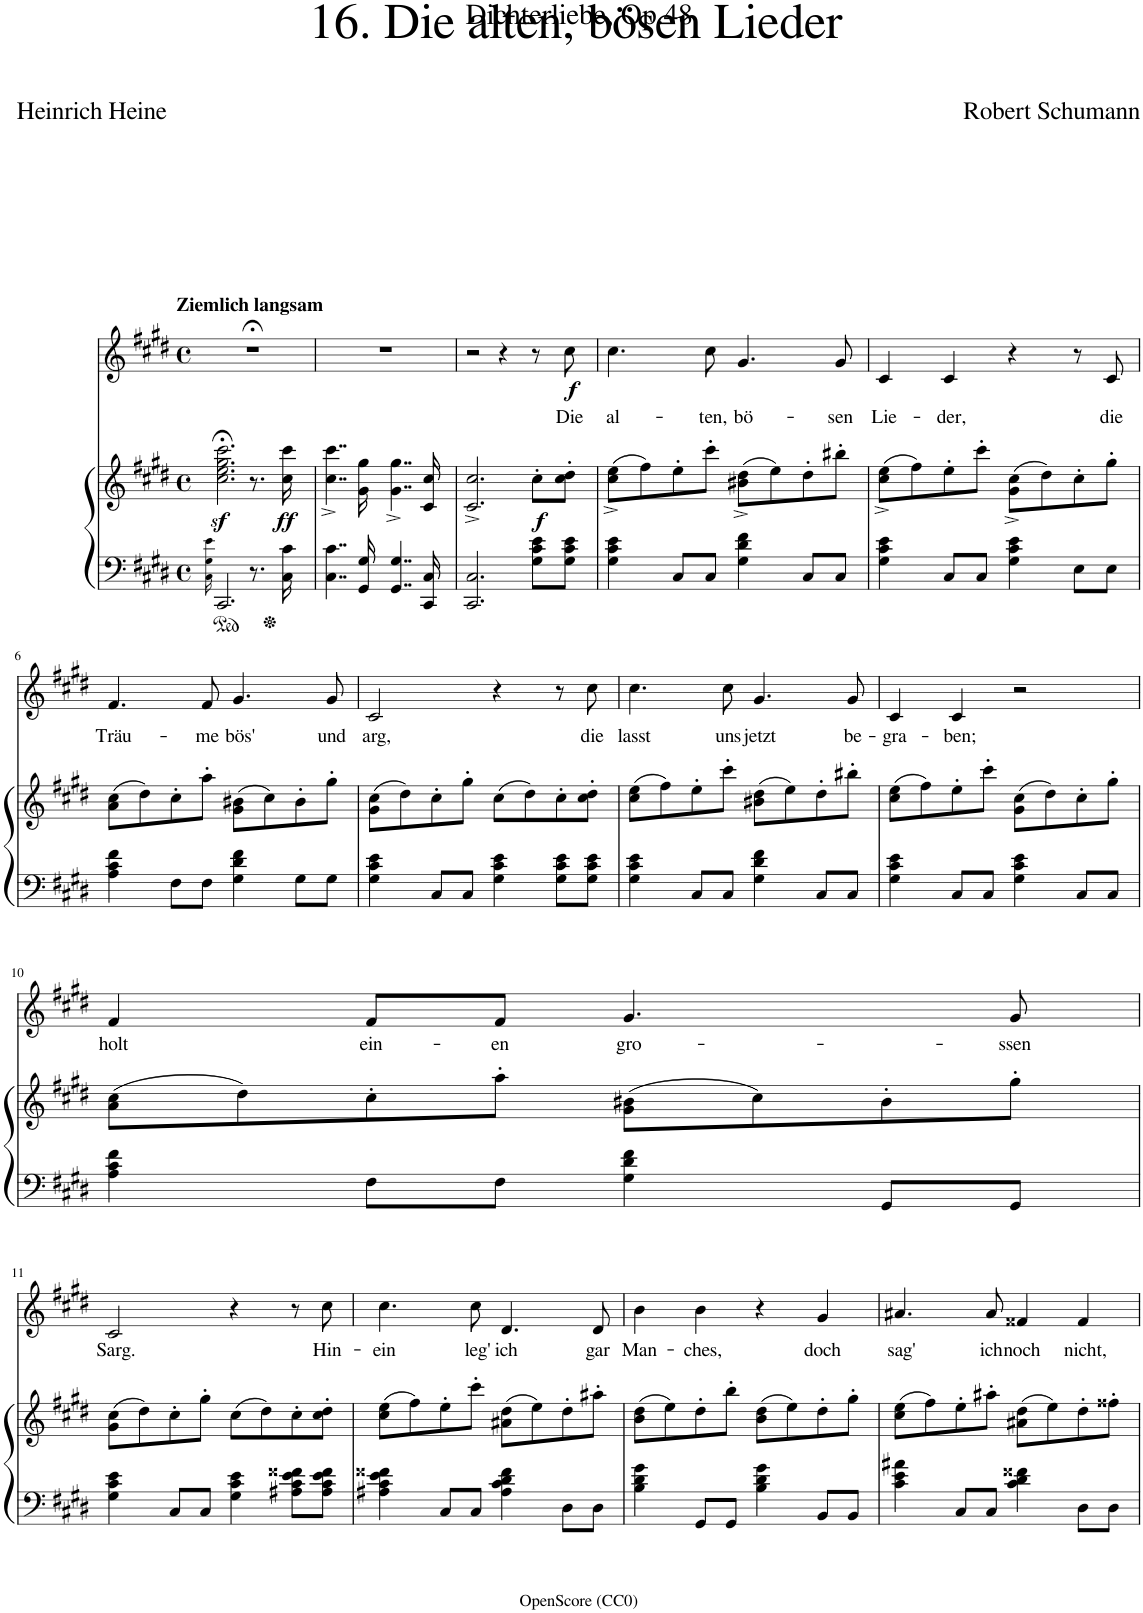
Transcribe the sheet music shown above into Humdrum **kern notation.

**kern	**kern	**dynam	**kern	**text	**dynam
*part2	*part2	*part2	*part1	*part1	*part1
*staff3	*staff2	*staff2/3	*staff1	*staff1	*staff1
*I"Piano	*	*	*I"Voice	*	*
*I'Pno	*	*	*	*	*
*clefF4	*clefG2	*	*clefG2	*	*
*k[f#c#g#d#]	*k[f#c#g#d#]	*	*k[f#c#g#d#]	*	*
*M4/4	*M4/4	*	*M4/4	*	*
*met(c)	*met(c)	*	*met(c)	*	*
=1	=1	=1	=1	=1	=1
16qC#\ 16qG#\ 16qe\	.	.	.	.	.
!	!	!	!LO:TX:a:B:t=Ziemlich langsam	!	!
2.CC#/	2.cc#\z<;< 2.ee\z<;< 2.gg#\z<;< 2.ccc#\z<;<	.	1r;<	.	.
8.r	8.r	.	.	.	.
!	!	!LO:DY:b	!	!	!
16C#\ 16c#\	16cc#\ 16ccc#\	ff	.	.	.
=2	=2	=2	=2	=2	=2
4..C#\ 4..c#\	4..cc#\^< 4..ccc#\^<	.	1r	.	.
16GG#/ 16G#/	16g#\ 16gg#\	.	.	.	.
4..GG#/ 4..G#/	4..g#\^< 4..gg#\^<	.	.	.	.
16CC#/ 16C#/	16c#/ 16cc#/	.	.	.	.
=3	=3	=3	=3	=3	=3
2.CC#/ 2.C#/	2.c#/^ 2.cc#/^	.	2r	.	.
.	.	.	4r	.	.
!	!	!LO:DY:b	!	!	!
8G#\ 8c#\ 8e\L	8cc#'\L	f	8r	.	.
!	!	!	!	!LO:LY:b	!LO:DY:b
8G#\ 8c#\ 8e\J	8cc#\' 8dd#\'J	.	8cc#\	Die	f
=4	=4	=4	=4	=4	=4
!	!	!	!	!LO:LY:b	!
4G#\ 4c#\ 4e\	(8cc#\^< 8ee\^<L	.	4.cc#\	al-	.
.	8ff#\)	.	.	.	.
8C#/L	8ee'\	.	.	.	.
!	!	!	!	!LO:LY:b	!
8C#/J	8ccc#'\J	.	8cc#\	-ten,	.
!	!	!	!	!LO:LY:b	!
4G#\ 4d#\ 4f#\	(8b#X\^< 8dd#\^<L	.	4.g#/	bö-	.
.	8ee\)	.	.	.	.
8C#/L	8dd#'\	.	.	.	.
!	!	!	!	!LO:LY:b	!
8C#/J	8bb#X'\J	.	8g#/	-sen	.
=5	=5	=5	=5	=5	=5
!	!	!	!	!LO:LY:b	!
4G#\ 4c#\ 4e\	(8cc#\^< 8ee\^<L	.	4c#/	Lie-	.
.	8ff#\)	.	.	.	.
!	!	!	!	!LO:LY:b	!
8C#/L	8ee'\	.	4c#/	-der,	.
8C#/J	8ccc#'\J	.	.	.	.
4G#\ 4c#\ 4e\	(8g#\^< 8cc#\^<L	.	4r	.	.
.	8dd#\)	.	.	.	.
8E\L	8cc#'\	.	8r	.	.
!	!	!	!	!LO:LY:b	!
8E\J	8gg#'\J	.	8c#/	die	.
!!LO:LB:g=z
=6	=6	=6	=6	=6	=6
!	!	!	!	!LO:LY:b	!
4A\ 4c#\ 4f#\	(8a\ 8cc#\L	.	4.f#/	Träu-	.
.	8dd#\)	.	.	.	.
8F#\L	8cc#'\	.	.	.	.
!	!	!	!	!LO:LY:b	!
8F#\J	8aa'\J	.	8f#/	-me	.
!	!	!	!	!LO:LY:b	!
4G#\ 4d#\ 4f#\	(8g#\ 8b#X\L	.	4.g#/	bös'	.
.	8cc#\)	.	.	.	.
8G#\L	8b#'\	.	.	.	.
!	!	!	!	!LO:LY:b	!
8G#\J	8gg#'\J	.	8g#/	und	.
=7	=7	=7	=7	=7	=7
!	!	!	!	!LO:LY:b	!
4G#\ 4c#\ 4e\	(8g#\ 8cc#\L	.	2c#/	arg,	.
.	8dd#\)	.	.	.	.
8C#/L	8cc#'\	.	.	.	.
8C#/J	8gg#'\J	.	.	.	.
4G#\ 4c#\ 4e\	(8cc#\L	.	4r	.	.
.	8dd#\)	.	.	.	.
8G#\ 8c#\ 8e\L	8cc#'\	.	8r	.	.
!	!	!	!	!LO:LY:b	!
8G#\ 8c#\ 8e\J	8cc#\' 8dd#\'J	.	8cc#\	die	.
=8	=8	=8	=8	=8	=8
!	!	!	!	!LO:LY:b	!
4G#\ 4c#\ 4e\	(8cc#\ 8ee\L	.	4.cc#\	lasst	.
.	8ff#\)	.	.	.	.
8C#/L	8ee'\	.	.	.	.
!	!	!	!	!LO:LY:b	!
8C#/J	8ccc#'\J	.	8cc#\	uns	.
!	!	!	!	!LO:LY:b	!
4G#\ 4d#\ 4f#\	(8b#X\ 8dd#\L	.	4.g#/	jetzt	.
.	8ee\)	.	.	.	.
8C#/L	8dd#'\	.	.	.	.
!	!	!	!	!LO:LY:b	!
8C#/J	8bb#X'\J	.	8g#/	be-	.
=9	=9	=9	=9	=9	=9
!	!	!	!	!LO:LY:b	!
4G#\ 4c#\ 4e\	(8cc#\ 8ee\L	.	4c#/	-gra-	.
.	8ff#\)	.	.	.	.
!	!	!	!	!LO:LY:b	!
8C#/L	8ee'\	.	4c#/	-ben;	.
8C#/J	8ccc#'\J	.	.	.	.
4G#\ 4c#\ 4e\	(8g#\ 8cc#\L	.	2r	.	.
.	8dd#\)	.	.	.	.
8C#/L	8cc#'\	.	.	.	.
8C#/J	8gg#'\J	.	.	.	.
!!LO:LB:g=z
=10	=10	=10	=10	=10	=10
!	!	!	!	!LO:LY:b	!
4A\ 4c#\ 4f#\	(8a\ 8cc#\L	.	4f#/	holt	.
.	8dd#\)	.	.	.	.
!	!	!	!	!LO:LY:b	!
8F#\L	8cc#'\	.	8f#/L	ein-	.
!	!	!	!	!LO:LY:b	!
8F#\J	8aa'\J	.	8f#/J	-en	.
!	!	!	!	!LO:LY:b	!
4G#\ 4d#\ 4f#\	(8g#\ 8b#X\L	.	4.g#/	gro-	.
.	8cc#\)	.	.	.	.
8GG#/L	8b#'\	.	.	.	.
!	!	!	!	!LO:LY:b	!
8GG#/J	8gg#'\J	.	8g#/	-ssen	.
!!LO:LB:g=z
=11	=11	=11	=11	=11	=11
!	!	!	!	!LO:LY:b	!
4G#\ 4c#\ 4e\	(8g#\ 8cc#\L	.	2c#/	Sarg.	.
.	8dd#\)	.	.	.	.
8C#/L	8cc#'\	.	.	.	.
8C#/J	8gg#'\J	.	.	.	.
4G#\ 4c#\ 4e\	(8cc#\L	.	4r	.	.
.	8dd#\)	.	.	.	.
8A#X\ 8c#\ 8e\ 8f##X\L	8cc#'\	.	8r	.	.
!	!	!	!	!LO:LY:b	!
8A#\ 8c#\ 8e\ 8f##\J	8cc#\' 8dd#\'J	.	8cc#\	Hin-	.
=12	=12	=12	=12	=12	=12
!	!	!	!	!LO:LY:b	!
4A#X\ 4c#\ 4e\ 4f##X\	(8cc#\ 8ee\L	.	4.cc#\	-ein	.
.	8ff#\)	.	.	.	.
8C#/L	8ee'\	.	.	.	.
!	!	!	!	!LO:LY:b	!
8C#/J	8ccc#'\J	.	8cc#\	leg'	.
!	!	!	!	!LO:LY:b	!
4A#\ 4c#\ 4d#\ 4f##\	(8a#X\ 8dd#\L	.	4.d#/	ich	.
.	8ee\)	.	.	.	.
8D#\L	8dd#'\	.	.	.	.
!	!	!	!	!LO:LY:b	!
8D#\J	8aa#X'\J	.	8d#/	gar	.
=13	=13	=13	=13	=13	=13
!	!	!	!	!LO:LY:b	!
4B\ 4d#\ 4g#\	(8b\ 8dd#\L	.	4b\	Man-	.
.	8ee\)	.	.	.	.
!	!	!	!	!LO:LY:b	!
8GG#/L	8dd#'\	.	4b\	-ches,	.
8GG#/J	8bb'\J	.	.	.	.
4B\ 4d#\ 4g#\	(8b\ 8dd#\L	.	4r	.	.
.	8ee\)	.	.	.	.
!	!	!	!	!LO:LY:b	!
8BB/L	8dd#'\	.	4g#/	doch	.
8BB/J	8gg#'\J	.	.	.	.
=14	=14	=14	=14	=14	=14
!	!	!	!	!LO:LY:b	!
4c#\ 4e\ 4a#X\	(8cc#\ 8ee\L	.	4.a#X/	sag'	.
.	8ff#\)	.	.	.	.
8C#/L	8ee'\	.	.	.	.
!	!	!	!	!LO:LY:b	!
8C#/J	8aa#X'\J	.	8a#/	ich	.
!	!	!	!	!LO:LY:b	!
4c#\ 4d#\ 4f##X\	(8a#X\ 8dd#\L	.	4f##X/	noch	.
.	8ee\)	.	.	.	.
!	!	!	!	!LO:LY:b	!
8D#\L	8dd#'\	.	4f##/	nicht,	.
8D#\J	8ff##X'\J	.	.	.	.
=	=	=	=	=	=
*-	*-	*-	*-	*-	*-
